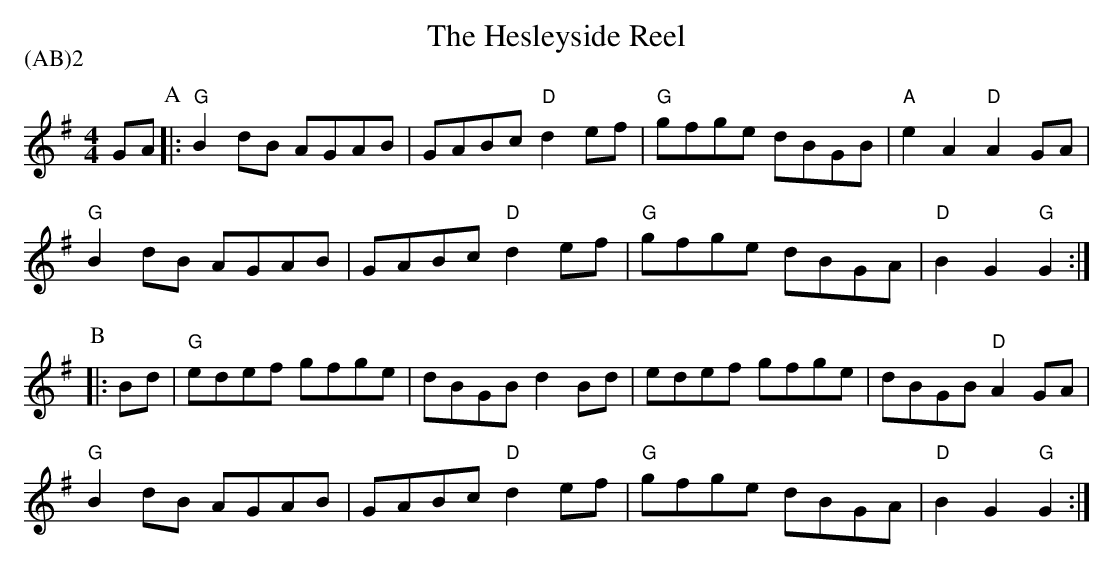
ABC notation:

X:1
T:The Hesleyside Reel
P:(AB)2
M:4/4
L: 1/8
K:G
GA \
P:A
|: "G"B2 dB AGAB | GABc "D"d2ef | "G"gfge dBGB | "A"e2A2 "D"A2GA |
"G"B2 dB AGAB | GABc "D"d2ef | "G"gfge dBGA | "D"B2G2 "G"G2 :|
P:B
|:Bd |"G"edef gfge | dBGB d2Bd | edef gfge | dBGB "D"A2GA |
"G"B2 dB AGAB | GABc "D"d2ef | "G"gfge dBGA | "D"B2G2 "G"G2 :|
